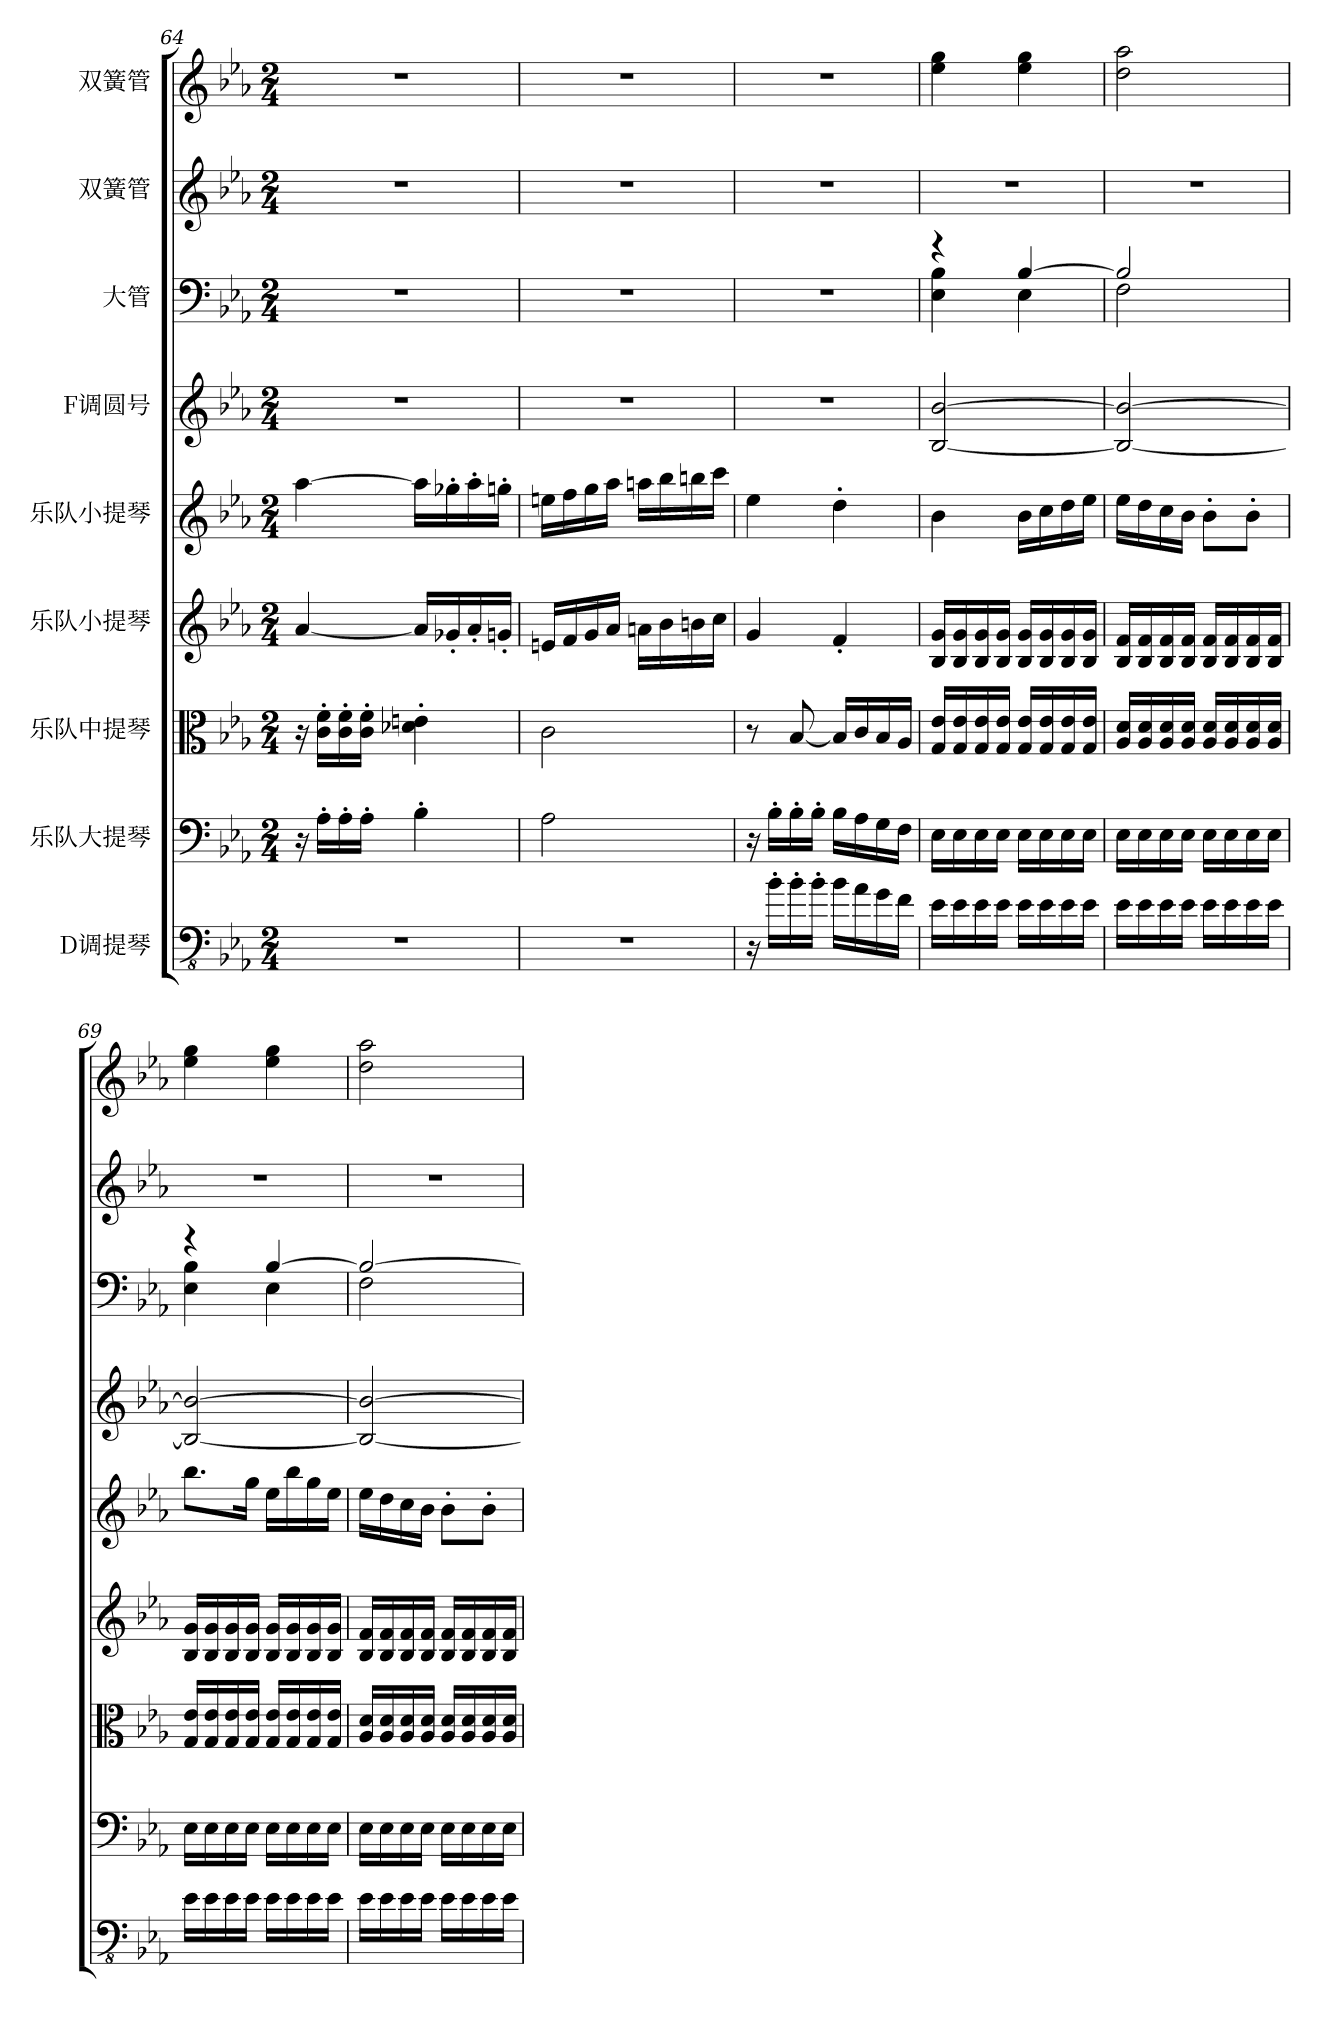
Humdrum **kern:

**kern	**kern	**kern	**kern	**kern	**kern	**kern	**kern	**kern
*part9	*part8	*part7	*part6	*part5	*part4	*part3	*part2	*part1
*staff9	*staff8	*staff7	*staff6	*staff5	*staff4	*staff3	*staff2	*staff1
*I"D调提琴	*I"乐队大提琴	*I"乐队中提琴	*I"乐队小提琴	*I"乐队小提琴	*I"F调圆号	*I"大管	*I"双簧管	*I"双簧管
*clefFv4	*clefF4	*clefC3	*clefG2	*clefG2	*clefG2	*clefF4	*clefG2	*clefG2
*ITrd7c12	*	*	*	*	*ITrd4c7	*	*	*
*k[b-e-a-]	*k[b-e-a-]	*k[b-e-a-]	*k[b-e-a-]	*k[b-e-a-]	*k[b-e-a-d-]	*k[b-e-a-]	*k[b-e-a-]	*k[b-e-a-]
*M2/4	*M2/4	*M2/4	*M2/4	*M2/4	*M2/4	*M2/4	*M2/4	*M2/4
=64	=64	=64	=64	=64	=64	=64	=64	=64
2r	16r	16r	[4a-/	[4aa-\	2r	2r	2r	2r
.	16A-'\LL	16c\' 16f\'LL	.	.	.	.	.	.
.	16A-'\	16c\' 16f\'	.	.	.	.	.	.
.	16A-'\JJ	16c\' 16f\'JJ	.	.	.	.	.	.
.	4B-'\	4d-X\' 4en\'	16a-/LL]	16aa-\LL]	.	.	.	.
.	.	.	16g-X'/	16gg-X'\	.	.	.	.
.	.	.	16a-'/	16aa-'\	.	.	.	.
.	.	.	16gn'/JJ	16ggn'\JJ	.	.	.	.
!!LO:PB:g=z
=65	=65	=65	=65	=65	=65	=65	=65	=65
2r	2A-\	2c\	16en/LL	16een\LL	2r	2r	2r	2r
.	.	.	16f/	16ff\	.	.	.	.
.	.	.	16g/	16gg\	.	.	.	.
.	.	.	16a-/JJ	16aa-\JJ	.	.	.	.
.	.	.	16an\LL	16aan\LL	.	.	.	.
.	.	.	16b-\	16bb-\	.	.	.	.
.	.	.	16bn\	16bbn\	.	.	.	.
.	.	.	16cc\JJ	16ccc\JJ	.	.	.	.
=66	=66	=66	=66	=66	=66	=66	=66	=66
*	*	*	*	*	*	*	*	*MM38
16r	16r	8r	4g/	4ee-\	2r	2r	2r	2r
16BB-'\LL	16B-'\LL	.	.	.	.	.	.	.
16BB-'\	16B-'\	[8B-/	.	.	.	.	.	.
16BB-'\JJ	16B-'\JJ	.	.	.	.	.	.	.
16BB-\LL	16B-\LL	16B-/LL]	4f'/	4dd'\	.	.	.	.
16AA-\	16A-\	16c/	.	.	.	.	.	.
16GG\	16G\	16B-/	.	.	.	.	.	.
16FF\JJ	16F\JJ	16A-/JJ	.	.	.	.	.	.
=67	=67	=67	=67	=67	=67	=67	=67	=67
*	*	*	*	*	*	*	*	*MM40
*	*	*	*	*	*	*^	*	*
16EE-\LL	16E-\LL	16G/ 16e-/LL	16B-/ 16g/LL	4b-\	[2E-/ [2e-/	4r	4E-\ 4B-\	2r	4ee-\ 4gg\
16EE-\	16E-\	16G/ 16e-/	16B-/ 16g/	.	.	.	.	.	.
16EE-\	16E-\	16G/ 16e-/	16B-/ 16g/	.	.	.	.	.	.
16EE-\JJ	16E-\JJ	16G/ 16e-/JJ	16B-/ 16g/JJ	.	.	.	.	.	.
16EE-\LL	16E-\LL	16G/ 16e-/LL	16B-/ 16g/LL	16b-\LL	.	[4B-/	4E-\	.	4ee-\ 4gg\
16EE-\	16E-\	16G/ 16e-/	16B-/ 16g/	16cc\	.	.	.	.	.
16EE-\	16E-\	16G/ 16e-/	16B-/ 16g/	16dd\	.	.	.	.	.
16EE-\JJ	16E-\JJ	16G/ 16e-/JJ	16B-/ 16g/JJ	16ee-\JJ	.	.	.	.	.
!!LO:PB:g=z
=68	=68	=68	=68	=68	=68	=68	=68	=68	=68
16EE-\LL	16E-\LL	16A-/ 16d/LL	16B-/ 16f/LL	16ee-\LL	2E-/_ 2e-/_	2B-/]	2F\	2r	2dd\ 2aa-\
16EE-\	16E-\	16A-/ 16d/	16B-/ 16f/	16dd\	.	.	.	.	.
16EE-\	16E-\	16A-/ 16d/	16B-/ 16f/	16cc\	.	.	.	.	.
16EE-\JJ	16E-\JJ	16A-/ 16d/JJ	16B-/ 16f/JJ	16b-\JJ	.	.	.	.	.
16EE-\LL	16E-\LL	16A-/ 16d/LL	16B-/ 16f/LL	8b-'\L	.	.	.	.	.
16EE-\	16E-\	16A-/ 16d/	16B-/ 16f/	.	.	.	.	.	.
16EE-\	16E-\	16A-/ 16d/	16B-/ 16f/	8b-'\J	.	.	.	.	.
16EE-\JJ	16E-\JJ	16A-/ 16d/JJ	16B-/ 16f/JJ	.	.	.	.	.	.
=69	=69	=69	=69	=69	=69	=69	=69	=69	=69
16EE-\LL	16E-\LL	16G/ 16e-/LL	16B-/ 16g/LL	8.bb-\L	2E-/_ 2e-/_	4r	4E-\ 4B-\	2r	4ee-\ 4gg\
16EE-\	16E-\	16G/ 16e-/	16B-/ 16g/	.	.	.	.	.	.
16EE-\	16E-\	16G/ 16e-/	16B-/ 16g/	.	.	.	.	.	.
16EE-\JJ	16E-\JJ	16G/ 16e-/JJ	16B-/ 16g/JJ	16gg\Jk	.	.	.	.	.
16EE-\LL	16E-\LL	16G/ 16e-/LL	16B-/ 16g/LL	16ee-\LL	.	[4B-/	4E-\	.	4ee-\ 4gg\
16EE-\	16E-\	16G/ 16e-/	16B-/ 16g/	16bb-\	.	.	.	.	.
16EE-\	16E-\	16G/ 16e-/	16B-/ 16g/	16gg\	.	.	.	.	.
16EE-\JJ	16E-\JJ	16G/ 16e-/JJ	16B-/ 16g/JJ	16ee-\JJ	.	.	.	.	.
=70	=70	=70	=70	=70	=70	=70	=70	=70	=70
16EE-\LL	16E-\LL	16A-/ 16d/LL	16B-/ 16f/LL	16ee-\LL	2E-/_ 2e-/_	2B-/_	2F\	2r	2dd\ 2aa-\
16EE-\	16E-\	16A-/ 16d/	16B-/ 16f/	16dd\	.	.	.	.	.
16EE-\	16E-\	16A-/ 16d/	16B-/ 16f/	16cc\	.	.	.	.	.
16EE-\JJ	16E-\JJ	16A-/ 16d/JJ	16B-/ 16f/JJ	16b-\JJ	.	.	.	.	.
16EE-\LL	16E-\LL	16A-/ 16d/LL	16B-/ 16f/LL	8b-'\L	.	.	.	.	.
16EE-\	16E-\	16A-/ 16d/	16B-/ 16f/	.	.	.	.	.	.
16EE-\	16E-\	16A-/ 16d/	16B-/ 16f/	8b-'\J	.	.	.	.	.
16EE-\JJ	16E-\JJ	16A-/ 16d/JJ	16B-/ 16f/JJ	.	.	.	.	.	.
*	*	*	*	*	*	*v	*v	*	*
=	=	=	=	=	=	=	=	=
*-	*-	*-	*-	*-	*-	*-	*-	*-
